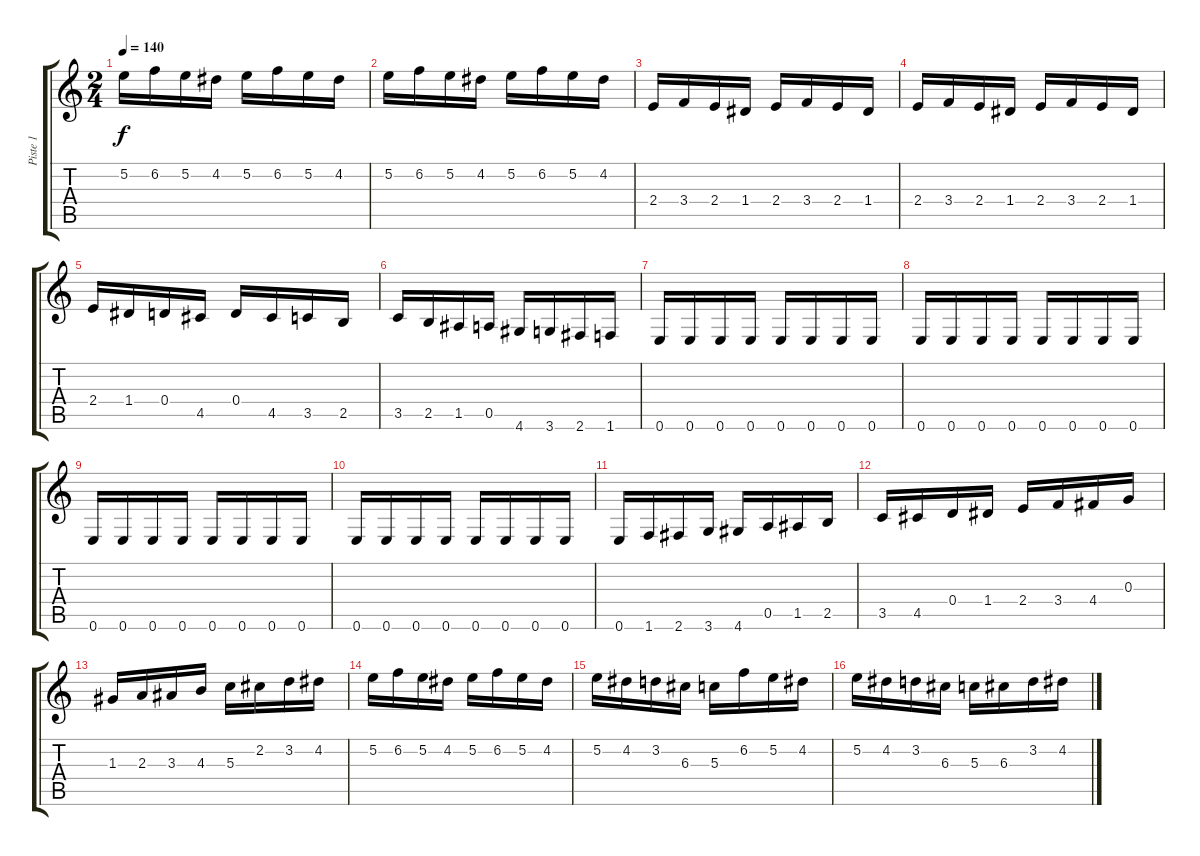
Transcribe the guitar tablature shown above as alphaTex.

\track ("Piste 1" "Piste 1") {instrument distortionguitar}
\staff {score tabs}
\tuning (E4 B3 G3 D3 A2 E2) {hide}
\ts (2 4)
\tempo 140
\clef g2
\ks c
5.2.16{dy f} 6.2.16 5.2.16 4.2.16 5.2.16 6.2.16 5.2.16 4.2.16 |
5.2.16 6.2.16 5.2.16 4.2.16 5.2.16 6.2.16 5.2.16 4.2.16 |
2.4.16 3.4.16 2.4.16 1.4.16 2.4.16 3.4.16 2.4.16 1.4.16 |
2.4.16 3.4.16 2.4.16 1.4.16 2.4.16 3.4.16 2.4.16 1.4.16 |
2.4.16 1.4.16 0.4.16 4.5.16 0.4.16 4.5.16 3.5.16 2.5.16 |
3.5.16 2.5.16 1.5.16 0.5.16 4.6.16 3.6.16 2.6.16 1.6.16 |
0.6.16 0.6.16 0.6.16 0.6.16 0.6.16 0.6.16 0.6.16 0.6.16 |
0.6.16 0.6.16 0.6.16 0.6.16 0.6.16 0.6.16 0.6.16 0.6.16 |
0.6.16 0.6.16 0.6.16 0.6.16 0.6.16 0.6.16 0.6.16 0.6.16 |
0.6.16 0.6.16 0.6.16 0.6.16 0.6.16 0.6.16 0.6.16 0.6.16 |
0.6.16 1.6.16 2.6.16 3.6.16 4.6.16 0.5.16 1.5.16 2.5.16 |
3.5.16 4.5.16 0.4.16 1.4.16 2.4.16 3.4.16 4.4.16 0.3.16 |
1.3.16 2.3.16 3.3.16 4.3.16 5.3.16 2.2.16 3.2.16 4.2.16 |
5.2.16 6.2.16 5.2.16 4.2.16 5.2.16 6.2.16 5.2.16 4.2.16 |
5.2.16 4.2.16 3.2.16 6.3.16 5.3.16 6.2.16 5.2.16 4.2.16 |
5.2.16 4.2.16 3.2.16 6.3.16 5.3.16 6.3.16 3.2.16 4.2.16
